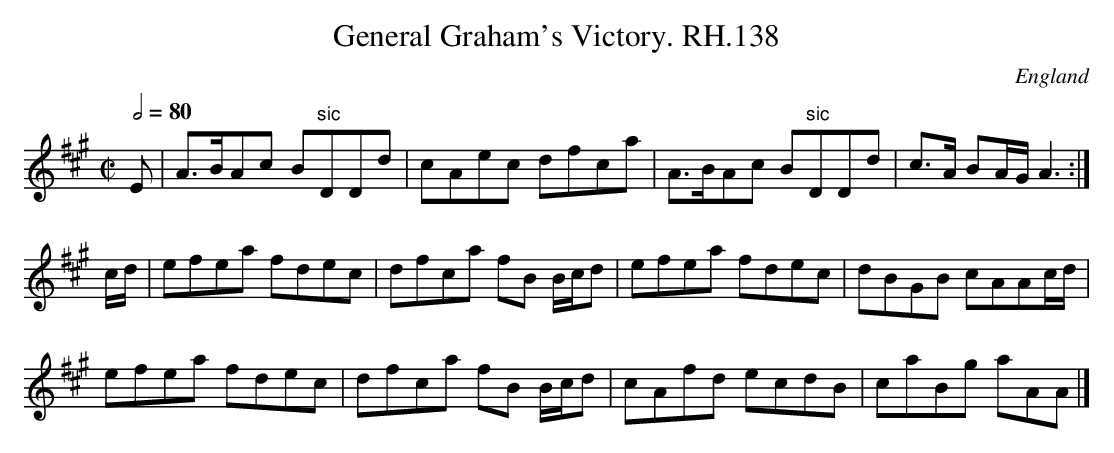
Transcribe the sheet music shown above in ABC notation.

X:1
T:General Graham's Victory. RH.138
O:England
M:C|
L:1/8
Q:1/2=80
K:A
E|A>BAc B"sic"DDd|cAec dfca|\
A>BAc B"sic"DDd|c>A BA/G/A3:|
c/d/|efea fdec|dfca fB B/c/d|\
efea fdec|dBGB cAAc/d/|
efea fdec|dfca fB B/c/d|\
cAfd ecdB|caBg aAA|]
